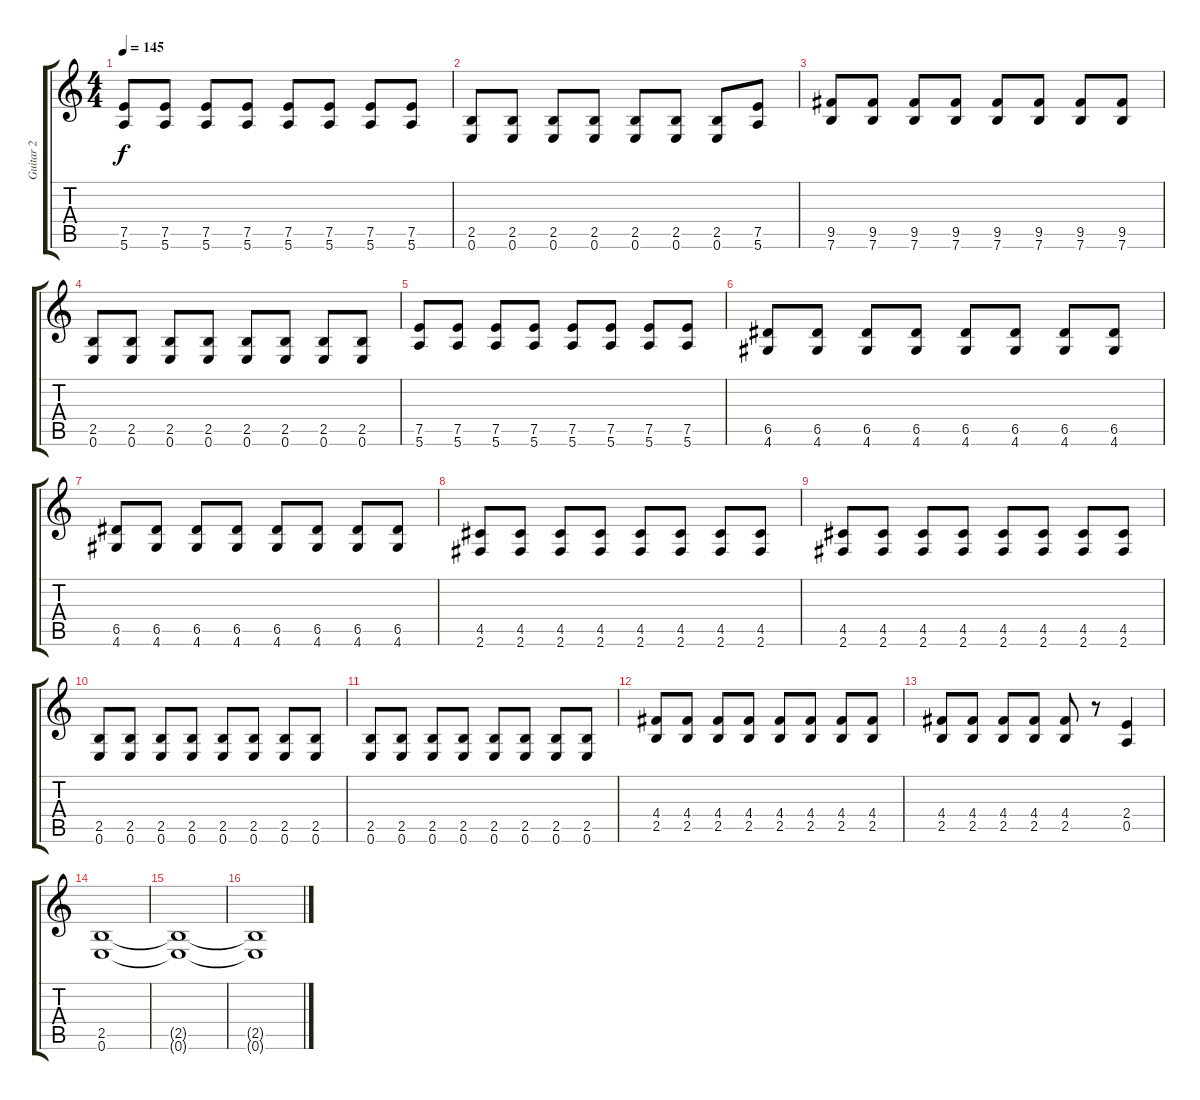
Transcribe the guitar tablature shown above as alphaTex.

\track ("Guitar 2" "Guitar 2") {instrument overdrivenguitar}
\staff {score tabs}
\tuning (E4 B3 G3 D3 A2 E2) {hide}
\ts (4 4)
\tempo 145
\clef g2
\ks c
(7.5 5.6).8{dy f} (7.5 5.6).8 (7.5 5.6).8 (7.5 5.6).8 (7.5 5.6).8 (7.5 5.6).8 (7.5 5.6).8 (7.5 5.6).8 |
(2.5 0.6).8 (2.5 0.6).8 (2.5 0.6).8 (2.5 0.6).8 (2.5 0.6).8 (2.5 0.6).8 (2.5 0.6).8 (7.5 5.6).8 |
(9.5 7.6).8 (9.5 7.6).8 (9.5 7.6).8 (9.5 7.6).8 (9.5 7.6).8 (9.5 7.6).8 (9.5 7.6).8 (9.5 7.6).8 |
(2.5 0.6).8 (2.5 0.6).8 (2.5 0.6).8 (2.5 0.6).8 (2.5 0.6).8 (2.5 0.6).8 (2.5 0.6).8 (2.5 0.6).8 |
(7.5 5.6).8 (7.5 5.6).8 (7.5 5.6).8 (7.5 5.6).8 (7.5 5.6).8 (7.5 5.6).8 (7.5 5.6).8 (7.5 5.6).8 |
(6.5 4.6).8 (6.5 4.6).8 (6.5 4.6).8 (6.5 4.6).8 (6.5 4.6).8 (6.5 4.6).8 (6.5 4.6).8 (6.5 4.6).8 |
(6.5 4.6).8 (6.5 4.6).8 (6.5 4.6).8 (6.5 4.6).8 (6.5 4.6).8 (6.5 4.6).8 (6.5 4.6).8 (6.5 4.6).8 |
(4.5 2.6).8 (4.5 2.6).8 (4.5 2.6).8 (4.5 2.6).8 (4.5 2.6).8 (4.5 2.6).8 (4.5 2.6).8 (4.5 2.6).8 |
(4.5 2.6).8 (4.5 2.6).8 (4.5 2.6).8 (4.5 2.6).8 (4.5 2.6).8 (4.5 2.6).8 (4.5 2.6).8 (4.5 2.6).8 |
(2.5 0.6).8 (2.5 0.6).8 (2.5 0.6).8 (2.5 0.6).8 (2.5 0.6).8 (2.5 0.6).8 (2.5 0.6).8 (2.5 0.6).8 |
(2.5 0.6).8 (2.5 0.6).8 (2.5 0.6).8 (2.5 0.6).8 (2.5 0.6).8 (2.5 0.6).8 (2.5 0.6).8 (2.5 0.6).8 |
(4.4 2.5).8 (4.4 2.5).8 (4.4 2.5).8 (4.4 2.5).8 (4.4 2.5).8 (4.4 2.5).8 (4.4 2.5).8 (4.4 2.5).8 |
(4.4 2.5).8 (4.4 2.5).8 (4.4 2.5).8 (4.4 2.5).8 (4.4 2.5).8 r.8 (2.4 0.5).4 |
(2.5 0.6).1 |
(2.5{t} 0.6{t}).1 |
(2.5{t} 0.6{t}).1
